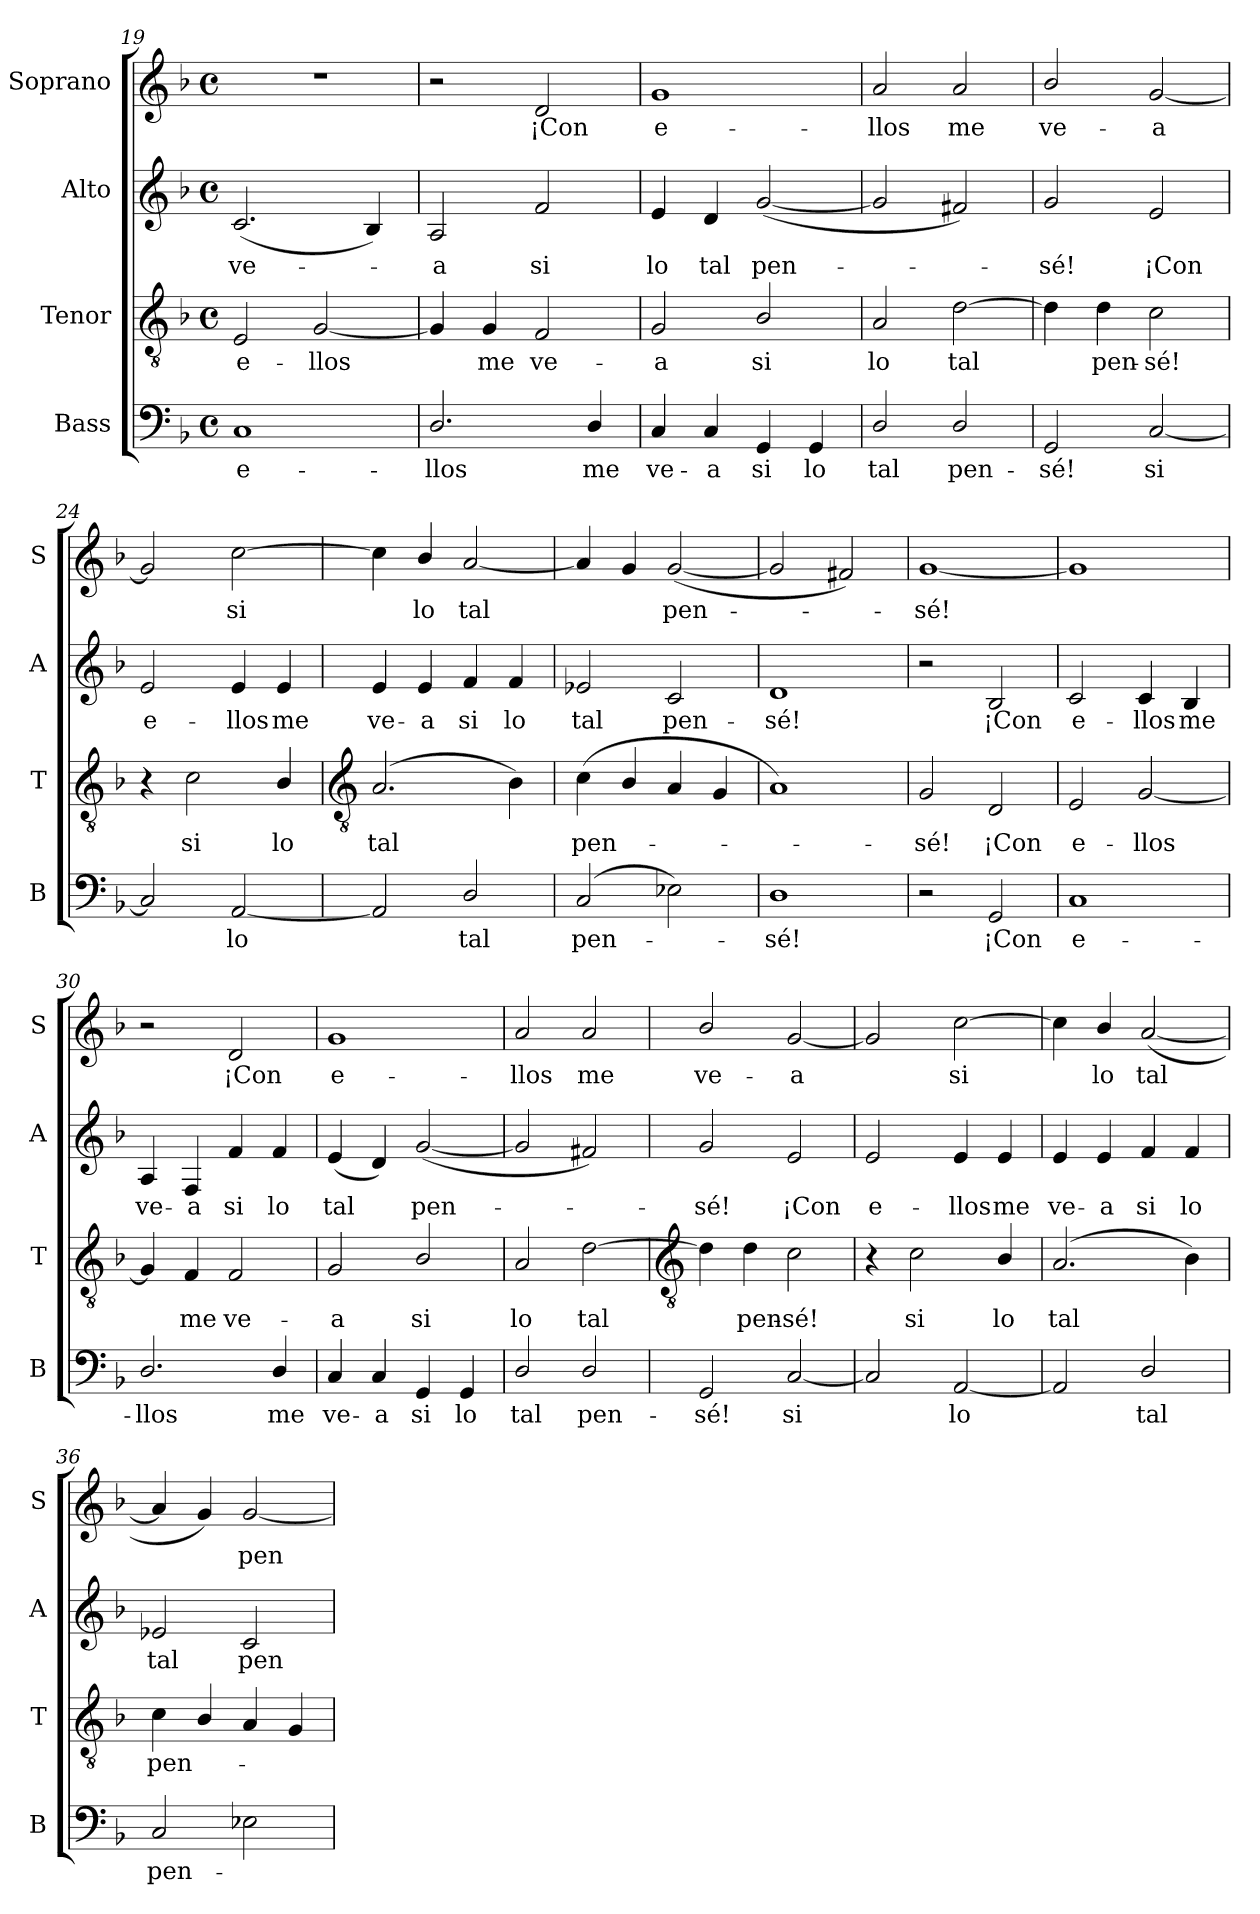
**kern	**text	**kern	**text	**kern	**text	**kern	**text
*part4	*part4	*part3	*part3	*part2	*part2	*part1	*part1
*staff4	*staff4	*staff3	*staff3	*staff2	*staff2	*staff1	*staff1
*I"Bass	*	*I"Tenor	*	*I"Alto	*	*I"Soprano	*
*I'B	*	*I'T	*	*I'A	*	*I'S	*
*clefF4	*	*clefGv2	*	*clefG2	*	*clefG2	*
*k[b-]	*	*k[b-]	*	*k[b-]	*	*k[b-]	*
*F:	*	*F:	*	*F:	*	*F:	*
*M4/4	*	*M4/4	*	*M4/4	*	*M4/4	*
*met(c)	*	*met(c)	*	*met(c)	*	*met(c)	*
=19	=19	=19	=19	=19	=19	=19	=19
!	!LO:LY:b	!	!LO:LY:b	!	!LO:LY:b	!	!
1C	e-	2E	e-	(<2.c	ve-	1r	.
!	!	!	!LO:LY:b	!	!	!	!
.	.	[2G	-llos	.	.	.	.
.	.	.	.	4B-)	.	.	.
=20	=20	=20	=20	=20	=20	=20	=20
!	!LO:LY:b	!	!	!	!LO:LY:b	!	!
2.D/	-llos	4G]	.	2A	a	2r	.
!	!	!	!LO:LY:b	!	!	!	!
.	.	4G	me	.	.	.	.
!	!	!	!LO:LY:b	!	!LO:LY:b	!	!LO:LY:b
.	.	2F	ve-	2f	si	2d	¡Con
!	!LO:LY:b	!	!	!	!	!	!
4D/	me	.	.	.	.	.	.
=21	=21	=21	=21	=21	=21	=21	=21
!	!LO:LY:b	!	!LO:LY:b	!	!LO:LY:b	!	!LO:LY:b
4C	ve-	2G	-a	4e	lo	1g	e-
!	!LO:LY:b	!	!	!	!LO:LY:b	!	!
4C	-a	.	.	4d	tal	.	.
!	!LO:LY:b	!	!LO:LY:b	!	!LO:LY:b	!	!
4GG	si	2B-/	si	(<[2g	pen-	.	.
!	!LO:LY:b	!	!	!	!	!	!
4GG	lo	.	.	.	.	.	.
=22	=22	=22	=22	=22	=22	=22	=22
!	!LO:LY:b	!	!LO:LY:b	!	!	!	!LO:LY:b
2D/	tal	2A	lo	2g]	.	2a	-llos
!	!LO:LY:b	!	!LO:LY:b	!	!	!	!LO:LY:b
2D/	pen-	[2d	tal	2f#X)	.	2a	me
=23	=23	=23	=23	=23	=23	=23	=23
!	!LO:LY:b	!	!	!	!LO:LY:b	!	!LO:LY:b
2GG	-sé!	4d]	.	2g	sé!	2b-/	ve-
!	!	!	!LO:LY:b	!	!	!	!
.	.	4d	pen-	.	.	.	.
!	!LO:LY:b	!	!LO:LY:b	!	!LO:LY:b	!	!LO:LY:b
[2C	si	2c	-sé!	2e	¡Con	[2g	-a
=24	=24	=24	=24	=24	=24	=24	=24
!	!	!	!	!	!LO:LY:b	!	!
2C]	.	4r	.	2e	e-	2g]	.
!	!	!	!LO:LY:b	!	!	!	!
.	.	2c	si	.	.	.	.
!	!LO:LY:b	!	!	!	!LO:LY:b	!	!LO:LY:b
[2AA	lo	.	.	4e	-llos	[2cc	si
!	!	!	!LO:LY:b	!	!LO:LY:b	!	!
.	.	4B-/	lo	4e	me	.	.
!!LO:LB:g=z
=25	=25	=25	=25	=25	=25	=25	=25
*	*	*clefGv2	*	*	*	*	*
!	!	!	!LO:LY:b	!	!LO:LY:b	!	!
2AA]	.	(<2.A	tal	4e	ve-	4cc]	.
!	!	!	!	!	!LO:LY:b	!	!LO:LY:b
.	.	.	.	4e	-a	4b-/	lo
!	!LO:LY:b	!	!	!	!LO:LY:b	!	!LO:LY:b
2D/	tal	.	.	4f	si	[2a	tal
!	!	!	!	!	!LO:LY:b	!	!
.	.	4B-)	.	4f	lo	.	.
=26	=26	=26	=26	=26	=26	=26	=26
!	!LO:LY:b	!	!LO:LY:b	!	!LO:LY:b	!	!
(<2C	pen-	(<4c	pen-	2e-X	tal	4a]	.
.	.	4B-/	.	.	.	4g	.
!	!	!	!	!	!LO:LY:b	!	!LO:LY:b
2E-X)	.	4A	.	2c	pen-	(<[2g	pen-
.	.	4G	.	.	.	.	.
=27	=27	=27	=27	=27	=27	=27	=27
!	!LO:LY:b	!	!	!	!LO:LY:b	!	!
1D	sé!	1A)	.	1d	-sé!	2g]	.
.	.	.	.	.	.	2f#X)	.
=28	=28	=28	=28	=28	=28	=28	=28
!	!	!	!LO:LY:b	!	!	!	!LO:LY:b
2r	.	2G	sé!	2r	.	[1g	sé!
!	!LO:LY:b	!	!LO:LY:b	!	!LO:LY:b	!	!
2GG	¡Con	2D	¡Con	2B-	¡Con	.	.
=29	=29	=29	=29	=29	=29	=29	=29
!	!LO:LY:b	!	!LO:LY:b	!	!LO:LY:b	!	!
1C	e-	2E	e-	2c	e-	1g]	.
!	!	!	!LO:LY:b	!	!LO:LY:b	!	!
.	.	[2G	-llos	4c	-llos	.	.
!	!	!	!	!	!LO:LY:b	!	!
.	.	.	.	4B-	me	.	.
=30	=30	=30	=30	=30	=30	=30	=30
!	!LO:LY:b	!	!	!	!LO:LY:b	!	!
2.D/	-llos	4G]	.	4A	ve-	2r	.
!	!	!	!LO:LY:b	!	!LO:LY:b	!	!
.	.	4F	me	4F	-a	.	.
!	!	!	!LO:LY:b	!	!LO:LY:b	!	!LO:LY:b
.	.	2F	ve-	4f	si	2d	¡Con
!	!LO:LY:b	!	!	!	!LO:LY:b	!	!
4D/	me	.	.	4f	lo	.	.
=31	=31	=31	=31	=31	=31	=31	=31
!	!LO:LY:b	!	!LO:LY:b	!	!LO:LY:b	!	!LO:LY:b
4C	ve-	2G	-a	(<4e	tal	1g	e-
!	!LO:LY:b	!	!	!	!	!	!
4C	-a	.	.	4d)	.	.	.
!	!LO:LY:b	!	!LO:LY:b	!	!LO:LY:b	!	!
4GG	si	2B-/	si	(<[2g	pen-	.	.
!	!LO:LY:b	!	!	!	!	!	!
4GG	lo	.	.	.	.	.	.
=32	=32	=32	=32	=32	=32	=32	=32
!	!LO:LY:b	!	!LO:LY:b	!	!	!	!LO:LY:b
2D/	tal	2A	lo	2g]	.	2a	-llos
!	!LO:LY:b	!	!LO:LY:b	!	!	!	!LO:LY:b
2D/	pen-	[2d	tal	2f#X)	.	2a	me
!!LO:LB:g=z
=33	=33	=33	=33	=33	=33	=33	=33
*	*	*clefGv2	*	*	*	*	*
!	!LO:LY:b	!	!	!	!LO:LY:b	!	!LO:LY:b
2GG	-sé!	4d]	.	2g	sé!	2b-/	ve-
!	!	!	!LO:LY:b	!	!	!	!
.	.	4d	pen-	.	.	.	.
!	!LO:LY:b	!	!LO:LY:b	!	!LO:LY:b	!	!LO:LY:b
[2C	si	2c	-sé!	2e	¡Con	[2g	-a
=34	=34	=34	=34	=34	=34	=34	=34
!	!	!	!	!	!LO:LY:b	!	!
2C]	.	4r	.	2e	e-	2g]	.
!	!	!	!LO:LY:b	!	!	!	!
.	.	2c	si	.	.	.	.
!	!LO:LY:b	!	!	!	!LO:LY:b	!	!LO:LY:b
[2AA	lo	.	.	4e	-llos	[2cc	si
!	!	!	!LO:LY:b	!	!LO:LY:b	!	!
.	.	4B-/	lo	4e	me	.	.
=35	=35	=35	=35	=35	=35	=35	=35
!	!	!	!LO:LY:b	!	!LO:LY:b	!	!
2AA]	.	(<2.A	tal	4e	ve-	4cc]	.
!	!	!	!	!	!LO:LY:b	!	!LO:LY:b
.	.	.	.	4e	-a	4b-/	lo
!	!LO:LY:b	!	!	!	!LO:LY:b	!	!LO:LY:b
2D/	tal	.	.	4f	si	(<[2a	tal
!	!	!	!	!	!LO:LY:b	!	!
.	.	4B-)	.	4f	lo	.	.
=36	=36	=36	=36	=36	=36	=36	=36
!	!LO:LY:b	!	!LO:LY:b	!	!LO:LY:b	!	!
2C	pen-	4c	pen-	2e-X	tal	4a]	.
.	.	4B-/	.	.	.	4g)	.
!	!	!	!	!	!LO:LY:b	!	!LO:LY:b
2E-X	.	4A	.	2c	pen-	[2g	pen-
.	.	4G	.	.	.	.	.
=	=	=	=	=	=	=	=
*-	*-	*-	*-	*-	*-	*-	*-
